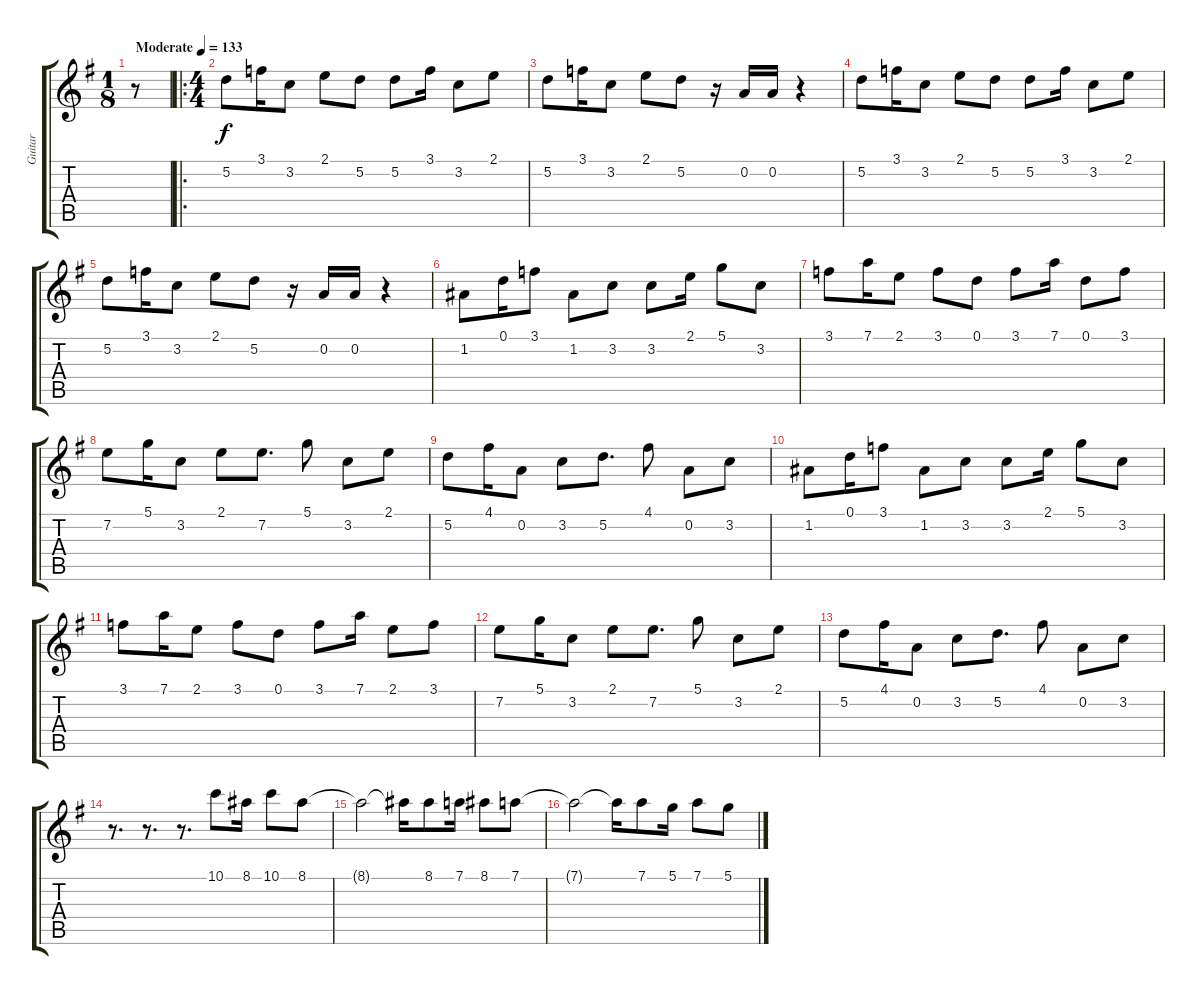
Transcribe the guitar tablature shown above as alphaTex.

\track ("Guitar" "Guitar") {instrument acousticguitarnylon bank 255}
\staff {score tabs}
\tuning (D4 A3 F3 C3 G2 D2) {hide}
\ts (1 8)
\tempo (133 "Moderate")
\clef g2
\ks eminor
r.8{dy f instrument acousticguitarnylon} |
\ro
\ts (4 4)
5.2.8{instrument acousticguitarnylon} 3.1.16 3.2.8 2.1.8 5.2.8 5.2.8 3.1.16 3.2.8 2.1.8 |
5.2.8 3.1.16 3.2.8 2.1.8 5.2.8 r.16 0.2.16 0.2.16 r.4 |
5.2.8 3.1.16 3.2.8 2.1.8 5.2.8 5.2.8 3.1.16 3.2.8 2.1.8 |
5.2.8 3.1.16 3.2.8 2.1.8 5.2.8 r.16 0.2.16 0.2.16 r.4 |
1.2.8 0.1.16 3.1.8 1.2.8 3.2.8 3.2.8 2.1.16 5.1.8 3.2.8 |
3.1.8 7.1.16 2.1.8 3.1.8 0.1.8 3.1.8 7.1.16 0.1.8 3.1.8 |
7.2.8 5.1.16 3.2.8 2.1.8 7.2.8{d} 5.1.8 3.2.8 2.1.8 |
5.2.8 4.1.16 0.2.8 3.2.8 5.2.8{d} 4.1.8 0.2.8 3.2.8 |
1.2.8 0.1.16 3.1.8 1.2.8 3.2.8 3.2.8 2.1.16 5.1.8 3.2.8 |
3.1.8 7.1.16 2.1.8 3.1.8 0.1.8 3.1.8 7.1.16 2.1.8 3.1.8 |
7.2.8 5.1.16 3.2.8 2.1.8 7.2.8{d} 5.1.8 3.2.8 2.1.8 |
5.2.8 4.1.16 0.2.8 3.2.8 5.2.8{d} 4.1.8 0.2.8 3.2.8 |
r.8{d} r.8{d} r.8{d} 10.1.8 8.1.16 10.1.8 8.1.8 |
8.1{t}.2 8.1{t}.16 8.1.8 7.1.16 8.1.8 7.1.8 |
7.1{t}.2 7.1{t}.16 7.1.8 5.1.16 7.1.8 5.1.8
